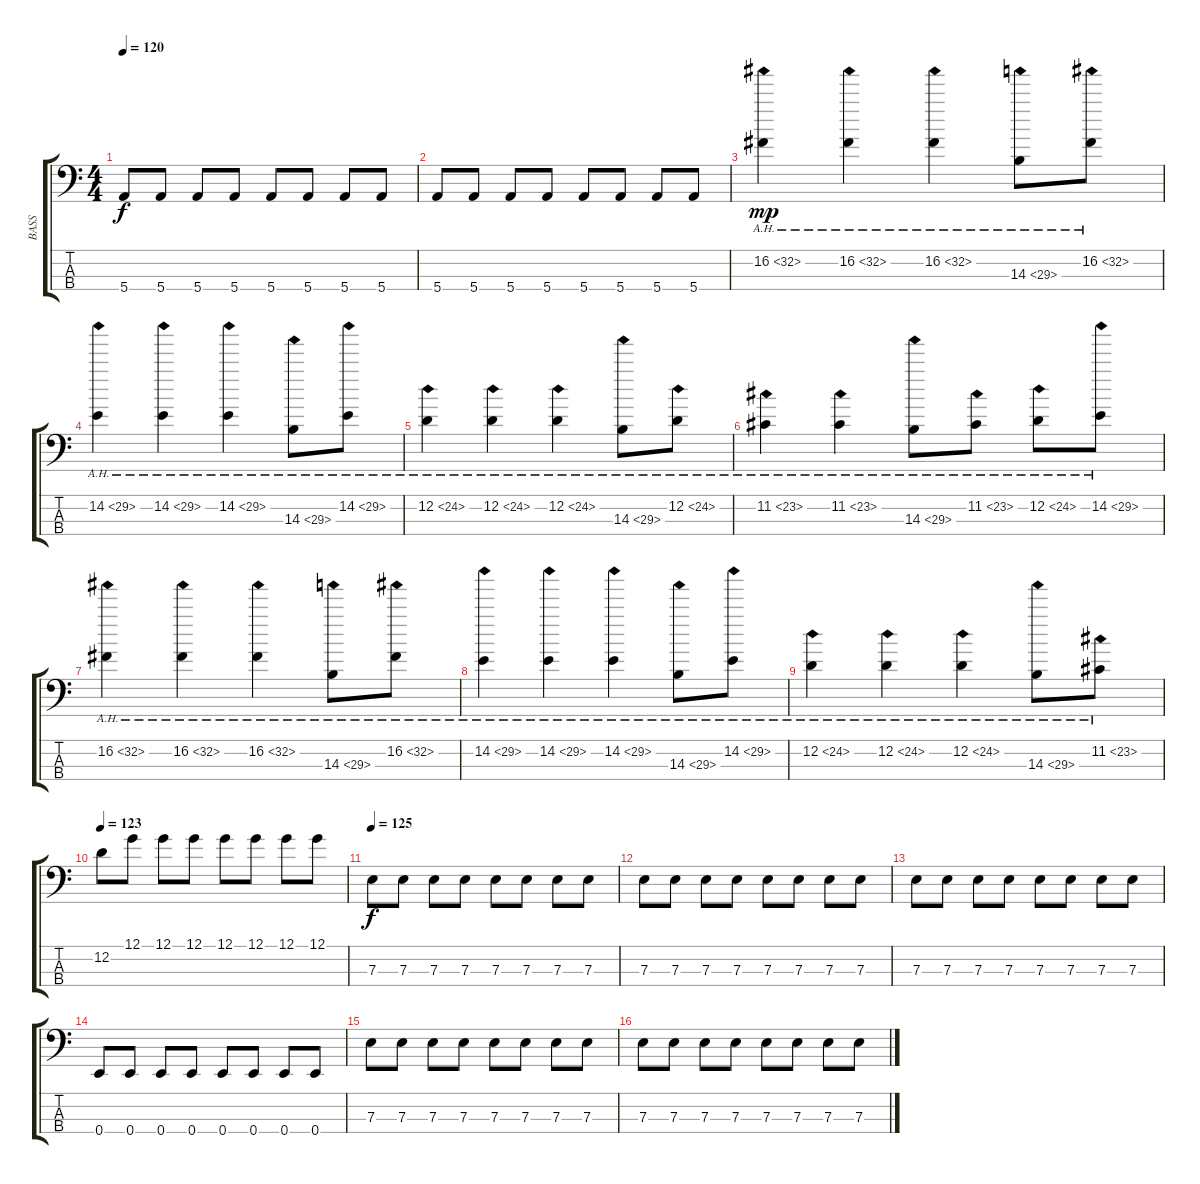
\track ("BASS" "BASS") {instrument electricbassfinger}
\staff {score tabs}
\tuning (G2 D2 A1 E1) {hide}
\ts (4 4)
\tempo 120
\clef f4
\ks c
5.4.8{dy f} 5.4.8 5.4.8 5.4.8 5.4.8 5.4.8 5.4.8 5.4.8 |
5.4.8 5.4.8 5.4.8 5.4.8 5.4.8 5.4.8 5.4.8 5.4.8 |
16.2{ah 16}.4{dy mp} 16.2{ah 16}.4 16.2{ah 16}.4 14.3{ah 15}.8 16.2{ah 16}.8 |
14.2{ah 15}.4 14.2{ah 15}.4 14.2{ah 15}.4 14.3{ah 15}.8 14.2{ah 15}.8 |
12.2{ah 12}.4 12.2{ah 12}.4 12.2{ah 12}.4 14.3{ah 15}.8 12.2{ah 12}.8 |
11.2{ah 12}.4 11.2{ah 12}.4 14.3{ah 15}.8 11.2{ah 12}.8 12.2{ah 12}.8 14.2{ah 15}.8 |
16.2{ah 16}.4 16.2{ah 16}.4 16.2{ah 16}.4 14.3{ah 15}.8 16.2{ah 16}.8 |
14.2{ah 15}.4 14.2{ah 15}.4 14.2{ah 15}.4 14.3{ah 15}.8 14.2{ah 15}.8 |
12.2{ah 12}.4 12.2{ah 12}.4 12.2{ah 12}.4 14.3{ah 15}.8 11.2{ah 12}.8 |
\tempo 123
12.2.8 12.1.8 12.1.8 12.1.8 12.1.8 12.1.8 12.1.8 12.1.8 |
\tempo 125
7.3.8{dy f} 7.3.8 7.3.8 7.3.8 7.3.8 7.3.8 7.3.8 7.3.8 |
7.3.8 7.3.8 7.3.8 7.3.8 7.3.8 7.3.8 7.3.8 7.3.8 |
7.3.8 7.3.8 7.3.8 7.3.8 7.3.8 7.3.8 7.3.8 7.3.8 |
0.4.8 0.4.8 0.4.8 0.4.8 0.4.8 0.4.8 0.4.8 0.4.8 |
7.3.8 7.3.8 7.3.8 7.3.8 7.3.8 7.3.8 7.3.8 7.3.8 |
7.3.8 7.3.8 7.3.8 7.3.8 7.3.8 7.3.8 7.3.8 7.3.8
